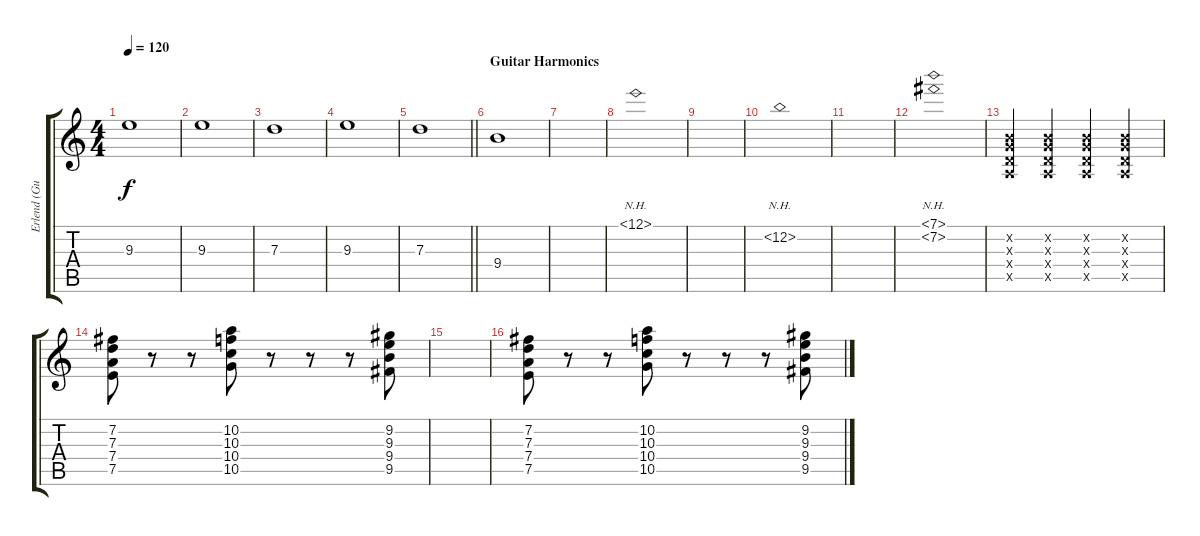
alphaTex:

\track ("Erlend (Guitar)" "Erlend (Gu") {instrument electricguitarjazz}
\staff {score tabs}
\tuning (E4 B3 G3 D3 A2 E2) {hide}
\ts (4 4)
\tempo 120
\clef g2
\ks c
9.3.1{dy f} |
9.3.1 |
7.3.1 |
9.3.1 |
\barLineRight lightlight
7.3.1 |
\section ("" "Guitar Harmonics")
9.4.1 |
|
12.1{nh}.1 |
|
12.2{nh}.1 |
|
(7.1{nh} 7.2{nh}).1 |
(0.2{x} 0.3{x} 0.4{x} 0.5{x}).4 (0.2{x} 0.3{x} 0.4{x} 0.5{x}).4 (0.2{x} 0.3{x} 0.4{x} 0.5{x}).4 (0.2{x} 0.3{x} 0.4{x} 0.5{x}).4 |
(7.2 7.3 7.4 7.5).8 r.8 r.8 (10.2 10.3 10.4 10.5).8 r.8 r.8 r.8 (9.2 9.3 9.4 9.5).8 |
|
(7.2 7.3 7.4 7.5).8 r.8 r.8 (10.2 10.3 10.4 10.5).8 r.8 r.8 r.8 (9.2 9.3 9.4 9.5).8
